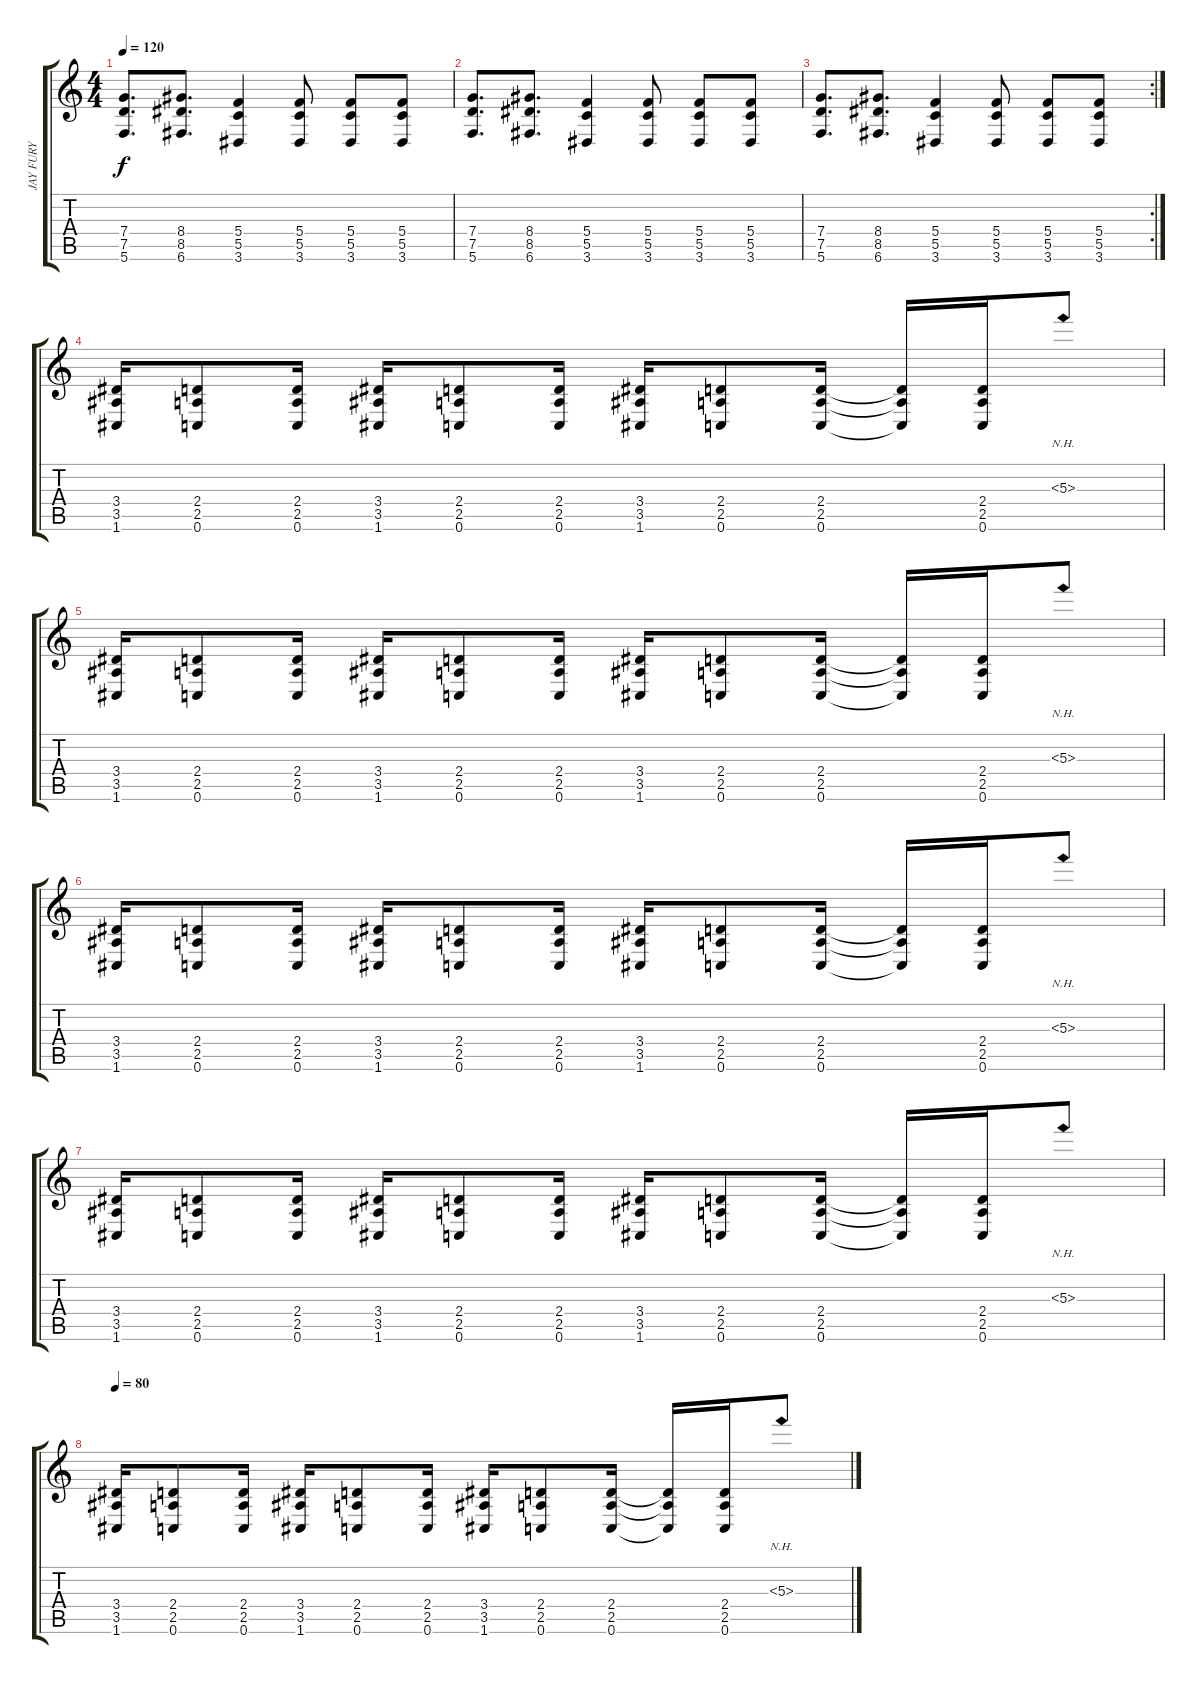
\track ("JAY FURY" "JAY FURY") {instrument distortionguitar}
\staff {score tabs}
\tuning (D4 A3 F3 C3 G2 C2) {hide}
\ts (4 4)
\tempo 120
\clef g2
\ks c
(7.4 7.5 5.6).8{d dy f} (8.4 8.5 6.6).8{d} (5.4 5.5 3.6).4 (5.4 5.5 3.6).8 (5.4 5.5 3.6).8 (5.4 5.5 3.6).8 |
(7.4 7.5 5.6).8{d} (8.4 8.5 6.6).8{d} (5.4 5.5 3.6).4 (5.4 5.5 3.6).8 (5.4 5.5 3.6).8 (5.4 5.5 3.6).8 |
\rc 2
(7.4 7.5 5.6).8{d} (8.4 8.5 6.6).8{d} (5.4 5.5 3.6).4 (5.4 5.5 3.6).8 (5.4 5.5 3.6).8 (5.4 5.5 3.6).8 |
(3.4 3.5 1.6).16 (2.4 2.5 0.6).8 (2.4 2.5 0.6).16 (3.4 3.5 1.6).16 (2.4 2.5 0.6).8 (2.4 2.5 0.6).16 (3.4 3.5 1.6).16 (2.4 2.5 0.6).8 (2.4 2.5 0.6).16 (2.4{t} 2.5{t} 0.6{t}).16 (2.4 2.5 0.6).16 5.3{nh}.8 |
(3.4 3.5 1.6).16 (2.4 2.5 0.6).8 (2.4 2.5 0.6).16 (3.4 3.5 1.6).16 (2.4 2.5 0.6).8 (2.4 2.5 0.6).16 (3.4 3.5 1.6).16 (2.4 2.5 0.6).8 (2.4 2.5 0.6).16 (2.4{t} 2.5{t} 0.6{t}).16 (2.4 2.5 0.6).16 5.3{nh}.8 |
(3.4 3.5 1.6).16 (2.4 2.5 0.6).8 (2.4 2.5 0.6).16 (3.4 3.5 1.6).16 (2.4 2.5 0.6).8 (2.4 2.5 0.6).16 (3.4 3.5 1.6).16 (2.4 2.5 0.6).8 (2.4 2.5 0.6).16 (2.4{t} 2.5{t} 0.6{t}).16 (2.4 2.5 0.6).16 5.3{nh}.8 |
(3.4 3.5 1.6).16 (2.4 2.5 0.6).8 (2.4 2.5 0.6).16 (3.4 3.5 1.6).16 (2.4 2.5 0.6).8 (2.4 2.5 0.6).16 (3.4 3.5 1.6).16 (2.4 2.5 0.6).8 (2.4 2.5 0.6).16 (2.4{t} 2.5{t} 0.6{t}).16 (2.4 2.5 0.6).16 5.3{nh}.8 |
\tempo 80
(3.4 3.5 1.6).16 (2.4 2.5 0.6).8 (2.4 2.5 0.6).16 (3.4 3.5 1.6).16 (2.4 2.5 0.6).8 (2.4 2.5 0.6).16 (3.4 3.5 1.6).16 (2.4 2.5 0.6).8 (2.4 2.5 0.6).16 (2.4{t} 2.5{t} 0.6{t}).16 (2.4 2.5 0.6).16 5.3{nh}.8
